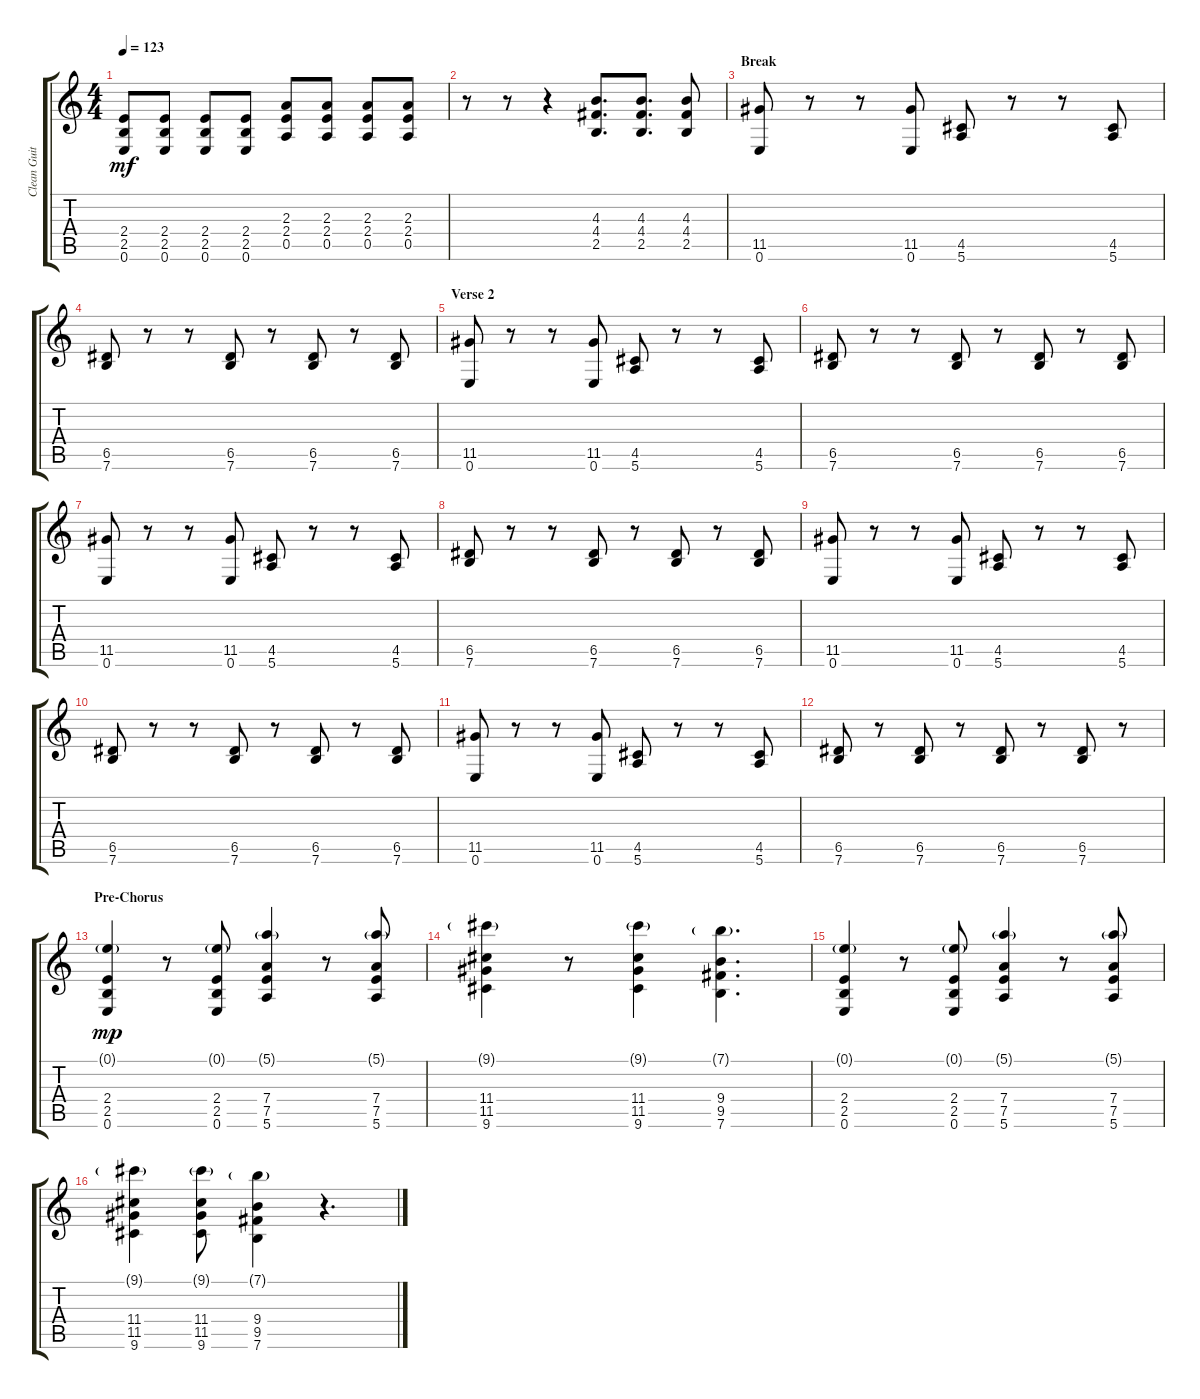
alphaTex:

\track ("Clean Guitar" "Clean Guit") {instrument acousticguitarsteel}
\staff {score tabs}
\tuning (E4 B3 G3 D3 A2 E2) {hide}
\ts (4 4)
\tempo 123
\clef g2
\ks c
(2.4 2.5 0.6).8{dy mf} (2.4 2.5 0.6).8 (2.4 2.5 0.6).8 (2.4 2.5 0.6).8 (2.3 2.4 0.5).8 (2.3 2.4 0.5).8 (2.3 2.4 0.5).8 (2.3 2.4 0.5).8 |
r.8 r.8 r.4 (4.3 4.4 2.5).8{d} (4.3 4.4 2.5).8{d} (4.3 4.4 2.5).8 |
\section ("" "Break")
(11.5 0.6).8 r.8 r.8 (11.5 0.6).8 (4.5 5.6).8 r.8 r.8 (4.5 5.6).8 |
(6.5 7.6).8 r.8 r.8 (6.5 7.6).8 r.8 (6.5 7.6).8 r.8 (6.5 7.6).8 |
\section ("" "Verse 2")
(11.5 0.6).8 r.8 r.8 (11.5 0.6).8 (4.5 5.6).8 r.8 r.8 (4.5 5.6).8 |
(6.5 7.6).8 r.8 r.8 (6.5 7.6).8 r.8 (6.5 7.6).8 r.8 (6.5 7.6).8 |
(11.5 0.6).8 r.8 r.8 (11.5 0.6).8 (4.5 5.6).8 r.8 r.8 (4.5 5.6).8 |
(6.5 7.6).8 r.8 r.8 (6.5 7.6).8 r.8 (6.5 7.6).8 r.8 (6.5 7.6).8 |
(11.5 0.6).8 r.8 r.8 (11.5 0.6).8 (4.5 5.6).8 r.8 r.8 (4.5 5.6).8 |
(6.5 7.6).8 r.8 r.8 (6.5 7.6).8 r.8 (6.5 7.6).8 r.8 (6.5 7.6).8 |
(11.5 0.6).8 r.8 r.8 (11.5 0.6).8 (4.5 5.6).8 r.8 r.8 (4.5 5.6).8 |
(6.5 7.6).8 r.8 (6.5 7.6).8 r.8 (6.5 7.6).8 r.8 (6.5 7.6).8 r.8 |
\section ("" "Pre-Chorus")
(0.1{g} 2.4 2.5 0.6).4{dy mp} r.8 (0.1{g} 2.4 2.5 0.6).8 (5.1{g} 7.4 7.5 5.6).4 r.8 (5.1{g} 7.4 7.5 5.6).8 |
(9.1{g} 11.4 11.5 9.6).4 r.8 (9.1{g} 11.4 11.5 9.6).4 (7.1{g} 9.4 9.5 7.6).4{d} |
(0.1{g} 2.4 2.5 0.6).4 r.8 (0.1{g} 2.4 2.5 0.6).8 (5.1{g} 7.4 7.5 5.6).4 r.8 (5.1{g} 7.4 7.5 5.6).8 |
(9.1{g} 11.4 11.5 9.6).4 (9.1{g} 11.4 11.5 9.6).8 (7.1{g} 9.4 9.5 7.6).4 r.4{d}
